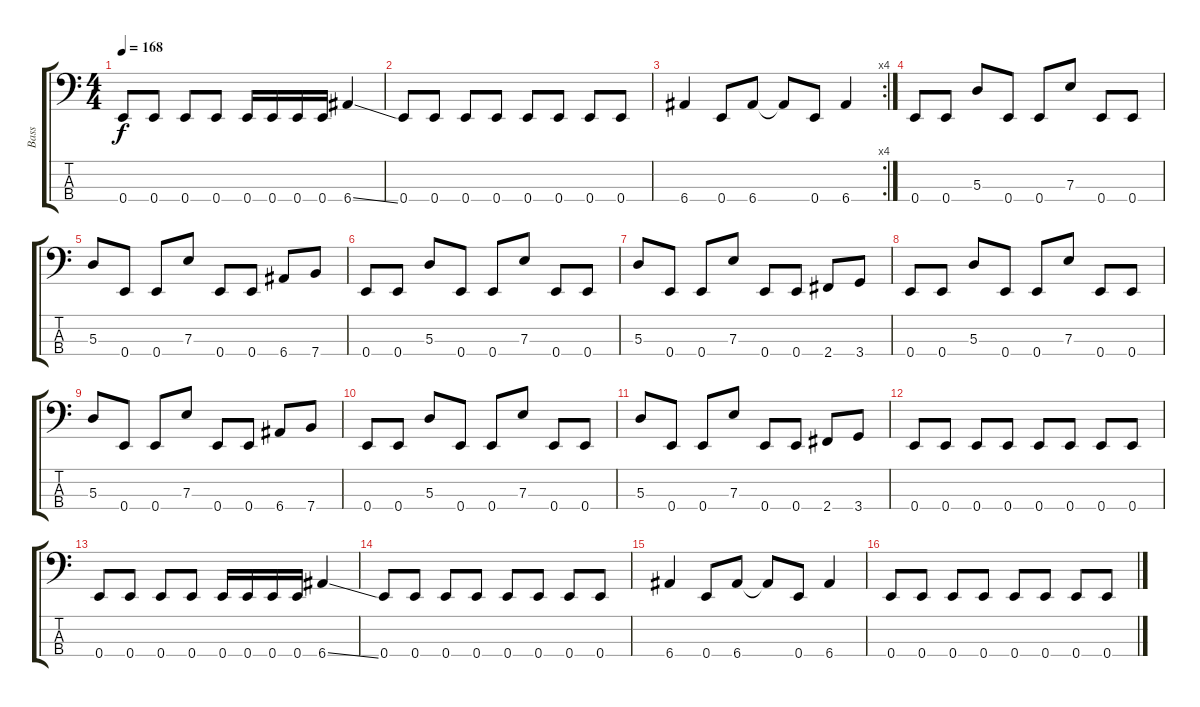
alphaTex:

\track ("Bass" "Bass") {instrument electricbasspick}
\staff {score tabs}
\tuning (G2 D2 A1 E1) {hide}
\ts (4 4)
\tempo 168
\clef f4
\ks c
0.4.8{dy f} 0.4.8 0.4.8 0.4.8 0.4.16 0.4.16 0.4.16 0.4.16 6.4{ss}.4 |
0.4.8 0.4.8 0.4.8 0.4.8 0.4.8 0.4.8 0.4.8 0.4.8 |
\rc 4
6.4.4 0.4.8 6.4.8 6.4{t}.8 0.4.8 6.4.4 |
0.4.8 0.4.8 5.3.8 0.4.8 0.4.8 7.3.8 0.4.8 0.4.8 |
5.3.8 0.4.8 0.4.8 7.3.8 0.4.8 0.4.8 6.4.8 7.4.8 |
0.4.8 0.4.8 5.3.8 0.4.8 0.4.8 7.3.8 0.4.8 0.4.8 |
5.3.8 0.4.8 0.4.8 7.3.8 0.4.8 0.4.8 2.4.8 3.4.8 |
0.4.8 0.4.8 5.3.8 0.4.8 0.4.8 7.3.8 0.4.8 0.4.8 |
5.3.8 0.4.8 0.4.8 7.3.8 0.4.8 0.4.8 6.4.8 7.4.8 |
0.4.8 0.4.8 5.3.8 0.4.8 0.4.8 7.3.8 0.4.8 0.4.8 |
5.3.8 0.4.8 0.4.8 7.3.8 0.4.8 0.4.8 2.4.8 3.4.8 |
0.4.8 0.4.8 0.4.8 0.4.8 0.4.8 0.4.8 0.4.8 0.4.8 |
0.4.8 0.4.8 0.4.8 0.4.8 0.4.16 0.4.16 0.4.16 0.4.16 6.4{ss}.4 |
0.4.8 0.4.8 0.4.8 0.4.8 0.4.8 0.4.8 0.4.8 0.4.8 |
6.4.4 0.4.8 6.4.8 6.4{t}.8 0.4.8 6.4.4 |
0.4.8 0.4.8 0.4.8 0.4.8 0.4.8 0.4.8 0.4.8 0.4.8
